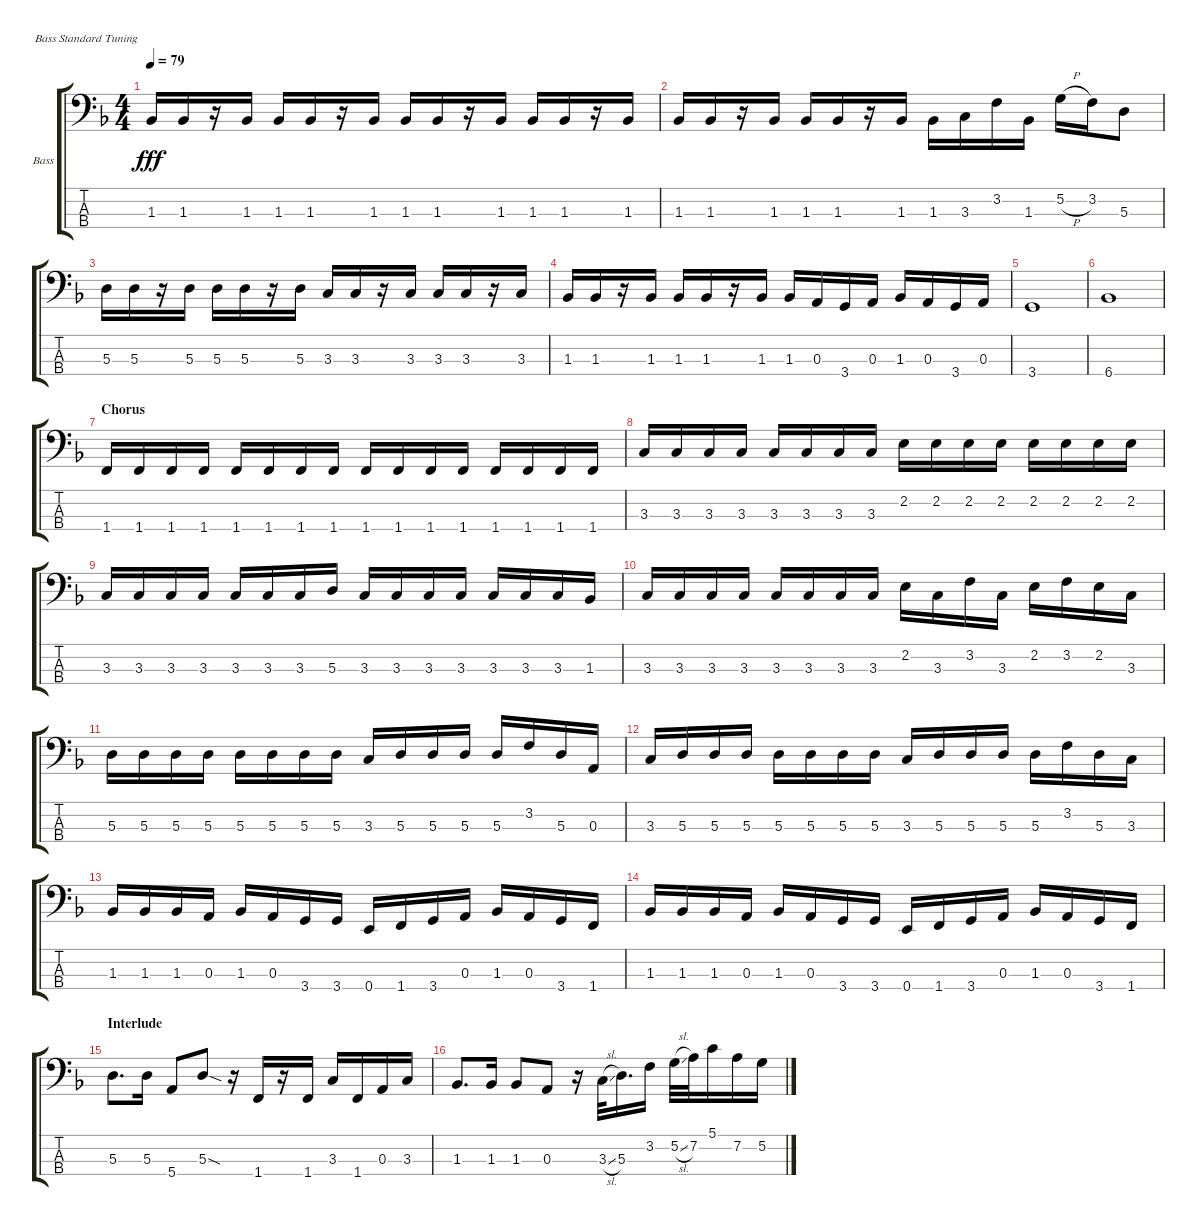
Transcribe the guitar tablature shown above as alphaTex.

\defaultSystemsLayout 4
\bracketExtendMode groupsimilarinstruments
\firstSystemTrackNameOrientation horizontal
\otherSystemsTrackNameOrientation horizontal
\track ("Bass" "Bass") {instrument electricbassfinger}
\staff {score tabs}
\tuning (G2 D2 A1 E1)
\ts (4 4)
\tempo 79
\clef f4
\ks f
1.3.16{dy fff} 1.3.16 r.16 1.3.16 1.3.16 1.3.16 r.16 1.3.16 1.3.16 1.3.16 r.16 1.3.16 1.3.16 1.3.16 r.16 1.3.16 |
1.3.16 1.3.16 r.16 1.3.16 1.3.16 1.3.16 r.16 1.3.16 1.3.16 3.3.16 3.2.16 1.3.16 5.2{h}.16 3.2.16 5.3.8 |
5.3.16 5.3.16 r.16 5.3.16 5.3.16 5.3.16 r.16 5.3.16 3.3.16 3.3.16 r.16 3.3.16 3.3.16 3.3.16 r.16 3.3.16 |
1.3.16 1.3.16 r.16 1.3.16 1.3.16 1.3.16 r.16 1.3.16 1.3.16 0.3.16 3.4.16 0.3.16 1.3.16 0.3.16 3.4.16 0.3.16 |
3.4.1 |
6.4.1 |
\section ("" "Chorus")
1.4.16 1.4.16 1.4.16 1.4.16 1.4.16 1.4.16 1.4.16 1.4.16 1.4.16 1.4.16 1.4.16 1.4.16 1.4.16 1.4.16 1.4.16 1.4.16 |
3.3.16 3.3.16 3.3.16 3.3.16 3.3.16 3.3.16 3.3.16 3.3.16 2.2.16 2.2.16 2.2.16 2.2.16 2.2.16 2.2.16 2.2.16 2.2.16 |
3.3.16 3.3.16 3.3.16 3.3.16 3.3.16 3.3.16 3.3.16 5.3.16 3.3.16 3.3.16 3.3.16 3.3.16 3.3.16 3.3.16 3.3.16 1.3.16 |
3.3.16 3.3.16 3.3.16 3.3.16 3.3.16 3.3.16 3.3.16 3.3.16 2.2.16 3.3.16 3.2.16 3.3.16 2.2.16 3.2.16 2.2.16 3.3.16 |
5.3.16 5.3.16 5.3.16 5.3.16 5.3.16 5.3.16 5.3.16 5.3.16 3.3.16 5.3.16 5.3.16 5.3.16 5.3.16 3.2.16 5.3.16 0.3.16 |
3.3.16 5.3.16 5.3.16 5.3.16 5.3.16 5.3.16 5.3.16 5.3.16 3.3.16 5.3.16 5.3.16 5.3.16 5.3.16 3.2.16 5.3.16 3.3.16 |
1.3.16 1.3.16 1.3.16 0.3.16 1.3.16 0.3.16 3.4.16 3.4.16 0.4.16 1.4.16 3.4.16 0.3.16 1.3.16 0.3.16 3.4.16 1.4.16 |
1.3.16 1.3.16 1.3.16 0.3.16 1.3.16 0.3.16 3.4.16 3.4.16 0.4.16 1.4.16 3.4.16 0.3.16 1.3.16 0.3.16 3.4.16 1.4.16 |
\section ("" "Interlude")
5.3.8{d} 5.3.16 5.4.8 5.3{sod}.8 r.16 1.4.16 r.16 1.4.16 3.3.16 1.4.16 0.3.16 3.3.16 |
1.3.8{d} 1.3.16 1.3.8 0.3.8 r.16 3.3{sl}.32 5.3.16{d} 3.2.16 5.2{sl}.32 7.2.32 5.1.16 7.2.16 5.2.16
